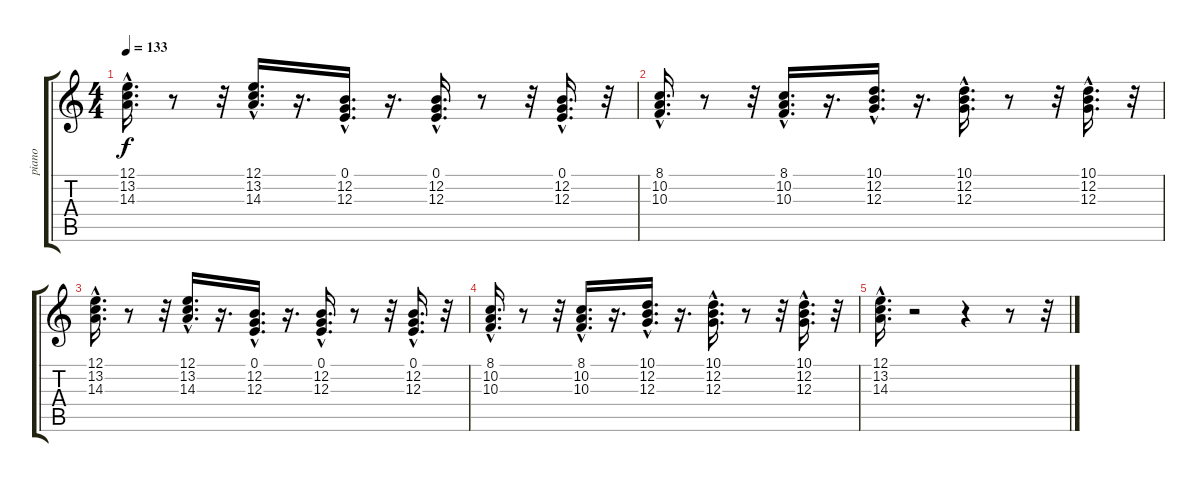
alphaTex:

\track ("piano" "piano") {instrument brightacousticpiano}
\staff {score tabs}
\tuning (E4 B3 G3 D3 A2 E2) {hide}
\ts (4 4)
\tempo 133
\clef g2
\ks c
(12.1{hac} 13.2{hac} 14.3{hac}).16{d dy f} r.8 r.32 (12.1{hac} 13.2{hac} 14.3{hac}).16{d} r.16{d} (0.1{hac} 12.2{hac} 12.3{hac}).16{d} r.16{d} (0.1{hac} 12.2{hac} 12.3{hac}).16{d} r.8 r.32 (0.1{hac} 12.2{hac} 12.3{hac}).16{d} r.32 |
(8.1{hac} 10.2{hac} 10.3{hac}).16{d} r.8 r.32 (8.1{hac} 10.2{hac} 10.3{hac}).16{d} r.16{d} (10.1{hac} 12.2{hac} 12.3{hac}).16{d} r.16{d} (10.1{hac} 12.2{hac} 12.3{hac}).16{d} r.8 r.32 (10.1{hac} 12.2{hac} 12.3{hac}).16{d} r.32 |
(12.1{hac} 13.2{hac} 14.3{hac}).16{d} r.8 r.32 (12.1{hac} 13.2{hac} 14.3{hac}).16{d} r.16{d} (0.1{hac} 12.2{hac} 12.3{hac}).16{d} r.16{d} (0.1{hac} 12.2{hac} 12.3{hac}).16{d} r.8 r.32 (0.1{hac} 12.2{hac} 12.3{hac}).16{d} r.32 |
(8.1{hac} 10.2{hac} 10.3{hac}).16{d} r.8 r.32 (8.1{hac} 10.2{hac} 10.3{hac}).16{d} r.16{d} (10.1{hac} 12.2{hac} 12.3{hac}).16{d} r.16{d} (10.1{hac} 12.2{hac} 12.3{hac}).16{d} r.8 r.32 (10.1{hac} 12.2{hac} 12.3{hac}).16{d} r.32 |
(12.1{hac} 13.2{hac} 14.3{hac}).16{d} r.2 r.4 r.8 r.32
